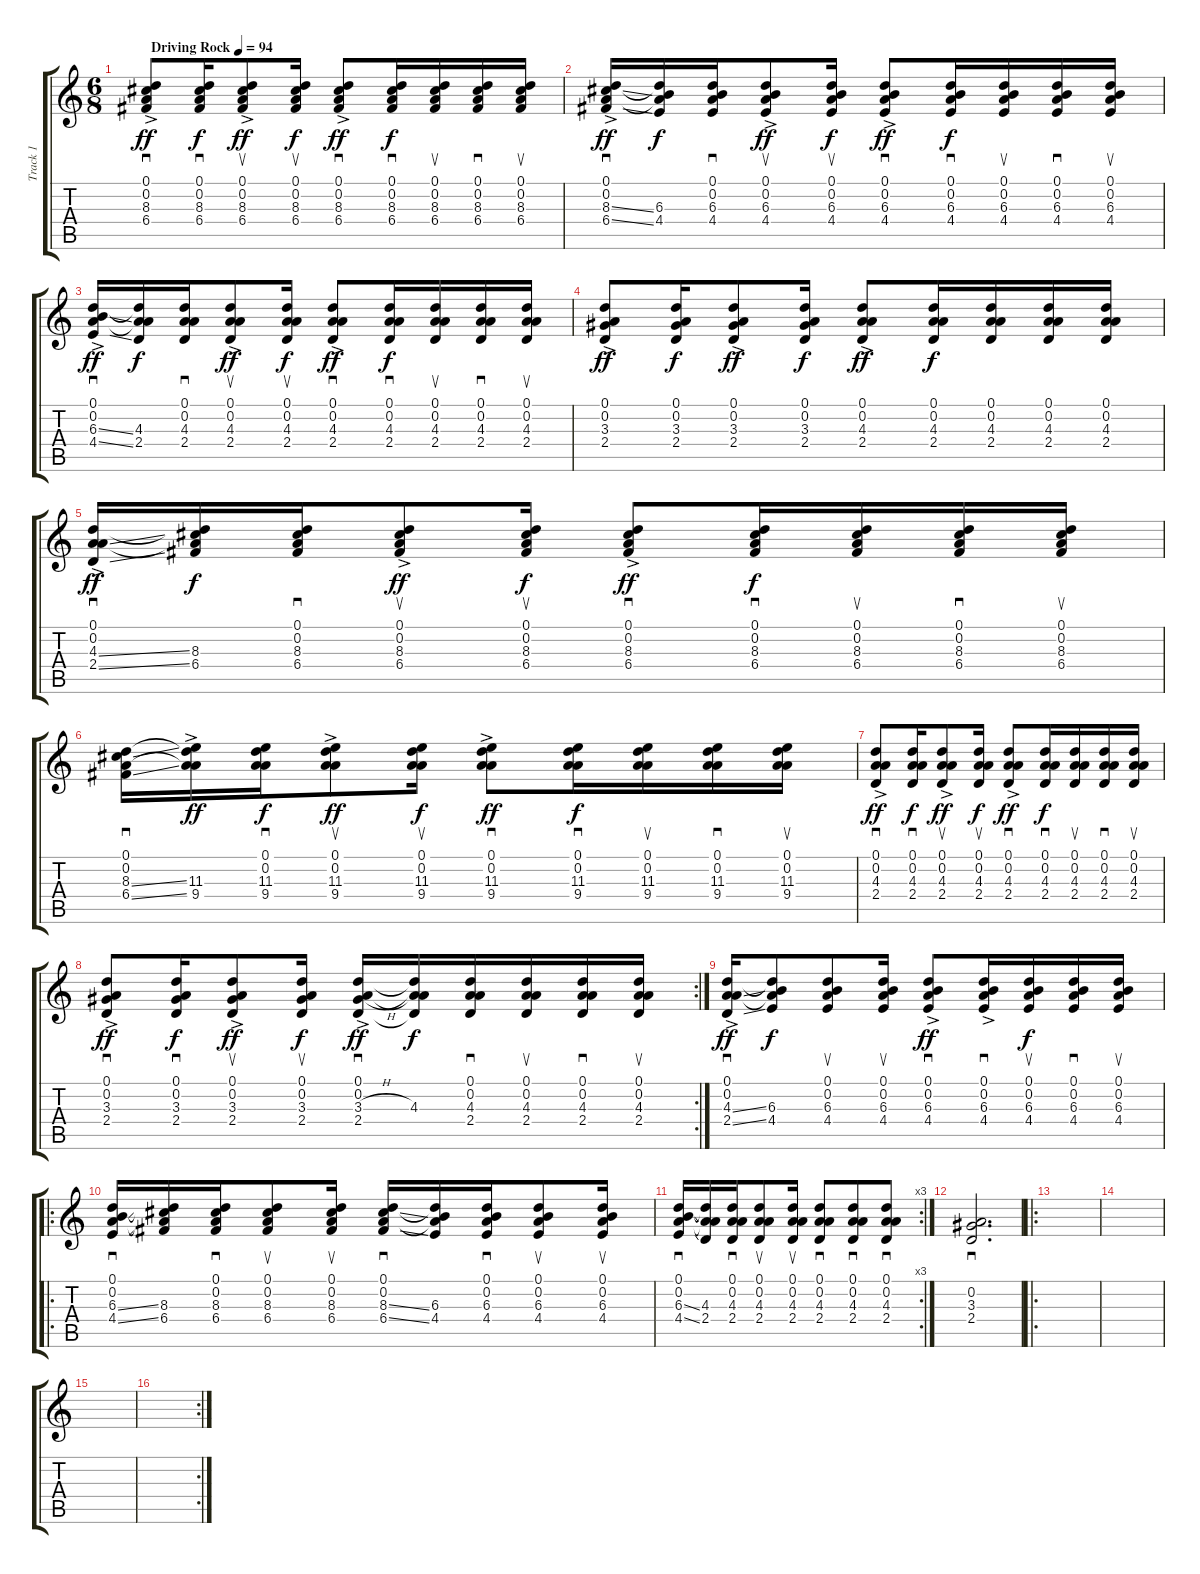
\track ("Track 1" "Track 1") {instrument acousticguitarsteel}
\staff {score tabs}
\tuning (D4 A3 F3 C3 G2 C2) {hide}
\ts (6 8)
\tempo (94 "Driving Rock")
\clef g2
\ks c
(0.1{ac} 0.2{ac} 8.3{ac} 6.4{ac}).8{sd dy ff instrument acousticguitarsteel} (0.1 0.2 8.3 6.4).16{sd dy f} (0.1{ac} 0.2{ac} 8.3{ac} 6.4{ac}).8{su dy ff} (0.1 0.2 8.3 6.4).16{su dy f} (0.1{ac} 0.2{ac} 8.3{ac} 6.4{ac}).8{sd dy ff} (0.1 0.2 8.3 6.4).16{sd dy f} (0.1 0.2 8.3 6.4).16{su} (0.1 0.2 8.3 6.4).16{sd} (0.1 0.2 8.3 6.4).16{su} |
(0.1{ac} 0.2{ac} 8.3{ss ac} 6.4{ss ac}).16{sd dy ff} (0.1{t} 0.2{t} 6.3 4.4).16{dy f} (0.1 0.2 6.3 4.4).16{sd} (0.1{ac} 0.2{ac} 6.3{ac} 4.4{ac}).8{su dy ff} (0.1 0.2 6.3 4.4).16{su dy f} (0.1{ac} 0.2{ac} 6.3{ac} 4.4{ac}).8{sd dy ff} (0.1 0.2 6.3 4.4).16{sd dy f} (0.1 0.2 6.3 4.4).16{su} (0.1 0.2 6.3 4.4).16{sd} (0.1 0.2 6.3 4.4).16{su} |
(0.1{ac} 0.2{ac} 6.3{ss} 4.4{ss ac}).16{sd dy ff} (0.1{t} 0.2{t} 4.3 2.4).16{dy f} (0.1 0.2 4.3 2.4).16{sd} (0.1{ac} 0.2{ac} 4.3{ac} 2.4{ac}).8{su dy ff} (0.1 0.2 4.3 2.4).16{su dy f} (0.1{ac} 0.2{ac} 4.3{ac} 2.4{ac}).8{sd dy ff} (0.1 0.2 4.3 2.4).16{sd dy f} (0.1 0.2 4.3 2.4).16{su} (0.1 0.2 4.3 2.4).16{sd} (0.1 0.2 4.3 2.4).16{su} |
(0.1{ac} 0.2{ac} 3.3{ac} 2.4{ac}).8{dy ff} (0.1 0.2 3.3 2.4).16{dy f} (0.1{ac} 0.2{ac} 3.3{ac} 2.4{ac}).8{dy ff} (0.1 0.2 3.3 2.4).16{dy f} (0.1{ac} 0.2{ac} 4.3{ac} 2.4{ac}).8{dy ff} (0.1 0.2 4.3 2.4).16{dy f} (0.1 0.2 4.3 2.4).16 (0.1 0.2 4.3 2.4).16 (0.1 0.2 4.3 2.4).16 |
(0.1{ac} 0.2{ac} 4.3{ss ac} 2.4{ss ac}).16{sd dy ff} (0.1{t} 0.2{t} 8.3 6.4).16{dy f} (0.1 0.2 8.3 6.4).16{sd} (0.1{ac} 0.2{ac} 8.3{ac} 6.4{ac}).8{su dy ff} (0.1 0.2 8.3 6.4).16{su dy f} (0.1{ac} 0.2{ac} 8.3{ac} 6.4{ac}).8{sd dy ff} (0.1 0.2 8.3 6.4).16{sd dy f} (0.1 0.2 8.3 6.4).16{su} (0.1 0.2 8.3 6.4).16{sd} (0.1 0.2 8.3 6.4).16{su} |
(0.1 0.2 8.3{ss} 6.4{ss}).16{sd} (0.1{t} 0.2{t} 11.3{ac} 9.4{ac}).16{dy ff} (0.1 0.2 11.3 9.4).16{sd dy f} (0.1{ac} 0.2{ac} 11.3{ac} 9.4{ac}).8{su dy ff} (0.1 0.2 11.3 9.4).16{su dy f} (0.1{ac} 0.2{ac} 11.3{ac} 9.4{ac}).8{sd dy ff} (0.1 0.2 11.3 9.4).16{sd dy f} (0.1 0.2 11.3 9.4).16{su} (0.1 0.2 11.3 9.4).16{sd} (0.1 0.2 11.3 9.4).16{su} |
(0.1{ac} 0.2{ac} 4.3{ac} 2.4{ac}).8{sd dy ff} (0.1 0.2 4.3 2.4).16{sd dy f} (0.1{ac} 0.2{ac} 4.3{ac} 2.4{ac}).8{su dy ff} (0.1 0.2 4.3 2.4).16{su dy f} (0.1{ac} 0.2{ac} 4.3{ac} 2.4{ac}).8{sd dy ff} (0.1 0.2 4.3 2.4).16{sd dy f} (0.1 0.2 4.3 2.4).16{su} (0.1 0.2 4.3 2.4).16{sd} (0.1 0.2 4.3 2.4).16{su} |
\rc 2
(0.1{ac} 0.2{ac} 3.3{ac} 2.4{ac}).8{sd dy ff} (0.1 0.2 3.3 2.4).16{sd dy f} (0.1{ac} 0.2{ac} 3.3{ac} 2.4{ac}).8{su dy ff} (0.1 0.2 3.3 2.4).16{su dy f} (0.1{ac} 0.2{ac} 3.3{h ac} 2.4{ac}).16{sd dy ff} (0.1{t} 0.2{t} 4.3 2.4{t}).16{dy f} (0.1 0.2 4.3 2.4).16{sd} (0.1 0.2 4.3 2.4).16{su} (0.1 0.2 4.3 2.4).16{sd} (0.1 0.2 4.3 2.4).16{su} |
(0.1{ac} 0.2{ac} 4.3{ss ac} 2.4{ss ac}).16{sd dy ff} (0.1{t} 0.2{t} 6.3 4.4).8{dy f} (0.1 0.2 6.3 4.4).8{su} (0.1 0.2 6.3 4.4).16{su} (0.1{ac} 0.2{ac} 6.3{ac} 4.4{ac}).8{sd dy ff} (0.1{ac} 0.2{ac} 6.3{ac} 4.4{ac}).16{sd} (0.1 0.2 6.3 4.4).16{su dy f} (0.1 0.2 6.3 4.4).16{sd} (0.1 0.2 6.3 4.4).16{su} |
\ro
(0.1 0.2 6.3{ss} 4.4{ss}).16{sd} (0.1{t} 0.2{t} 8.3 6.4).16 (0.1 0.2 8.3 6.4).16{sd} (0.1 0.2 8.3 6.4).8{su} (0.1 0.2 8.3 6.4).16{su} (0.1 0.2 8.3{ss} 6.4{ss}).16{sd} (0.1{t} 0.2{t} 6.3 4.4).16 (0.1 0.2 6.3 4.4).16{sd} (0.1 0.2 6.3 4.4).8{su} (0.1 0.2 6.3 4.4).16{su} |
\rc 3
(0.1 0.2 6.3{ss} 4.4{ss}).16{sd} (0.1{t} 0.2{t} 4.3 2.4).16 (0.1 0.2 4.3 2.4).16{sd} (0.1 0.2 4.3 2.4).8{su} (0.1 0.2 4.3 2.4).16{su} (0.1 0.2 4.3 2.4).8{sd} (0.1 0.2 4.3 2.4).8{sd} (0.1 0.2 4.3 2.4).8{sd} |
(0.2 3.3 2.4).2{d sd} |
\ro
|
|
|
\rc 2
